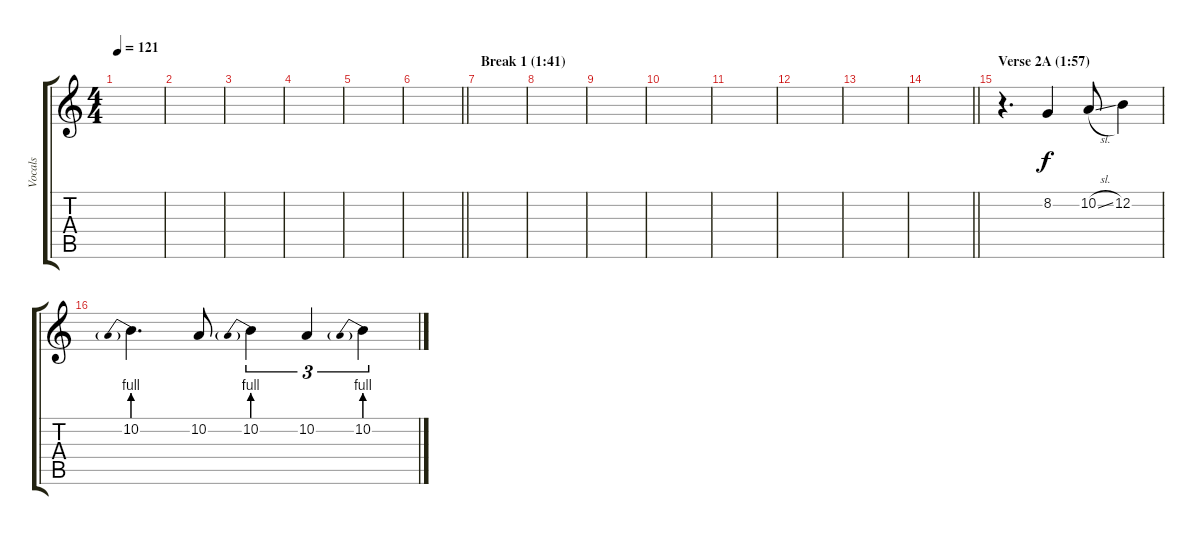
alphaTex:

\track ("Vocals" "Vocals") {instrument lead6voice}
\staff {score tabs}
\tuning (E4 B3 G3 D3 A2 E2) {hide}
\ts (4 4)
\tempo 121
\clef g2
\ks c
|
|
|
|
|
\barLineRight lightlight
|
\section ("" "Break 1 (1:41)")
|
|
|
|
|
|
|
\barLineRight lightlight
|
\section ("" "Verse 2A (1:57)")
r.4{d} 8.2.4 10.2{sl}.8 12.2.4 |
10.2{be (prebend 0 4 60 4)}.4{d} 10.2.8 10.2{be (prebend 0 4 60 4)}.4{tu (3 2)} 10.2.4{tu (3 2)} 10.2{be (prebend 0 4 60 4)}.4{tu (3 2)}
